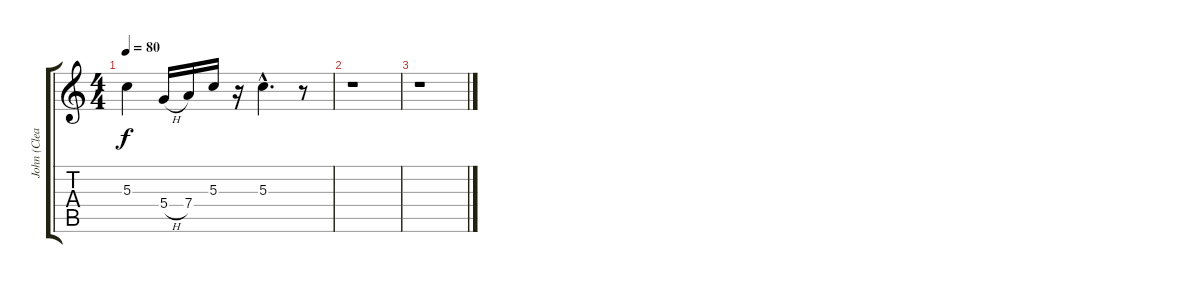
\track ("John (Clean Solo - Gtr 1)" "John (Clea") {instrument electricguitarclean}
\staff {score tabs}
\tuning (E4 B3 G3 D3 A2 E2) {hide}
\ts (4 4)
\tempo 80
\clef g2
\ks c
5.3.4{dy f} 5.4{h}.16 7.4.16 5.3.16 r.16 5.3{hac}.4{d} r.8 |
r.1 |
r.1
